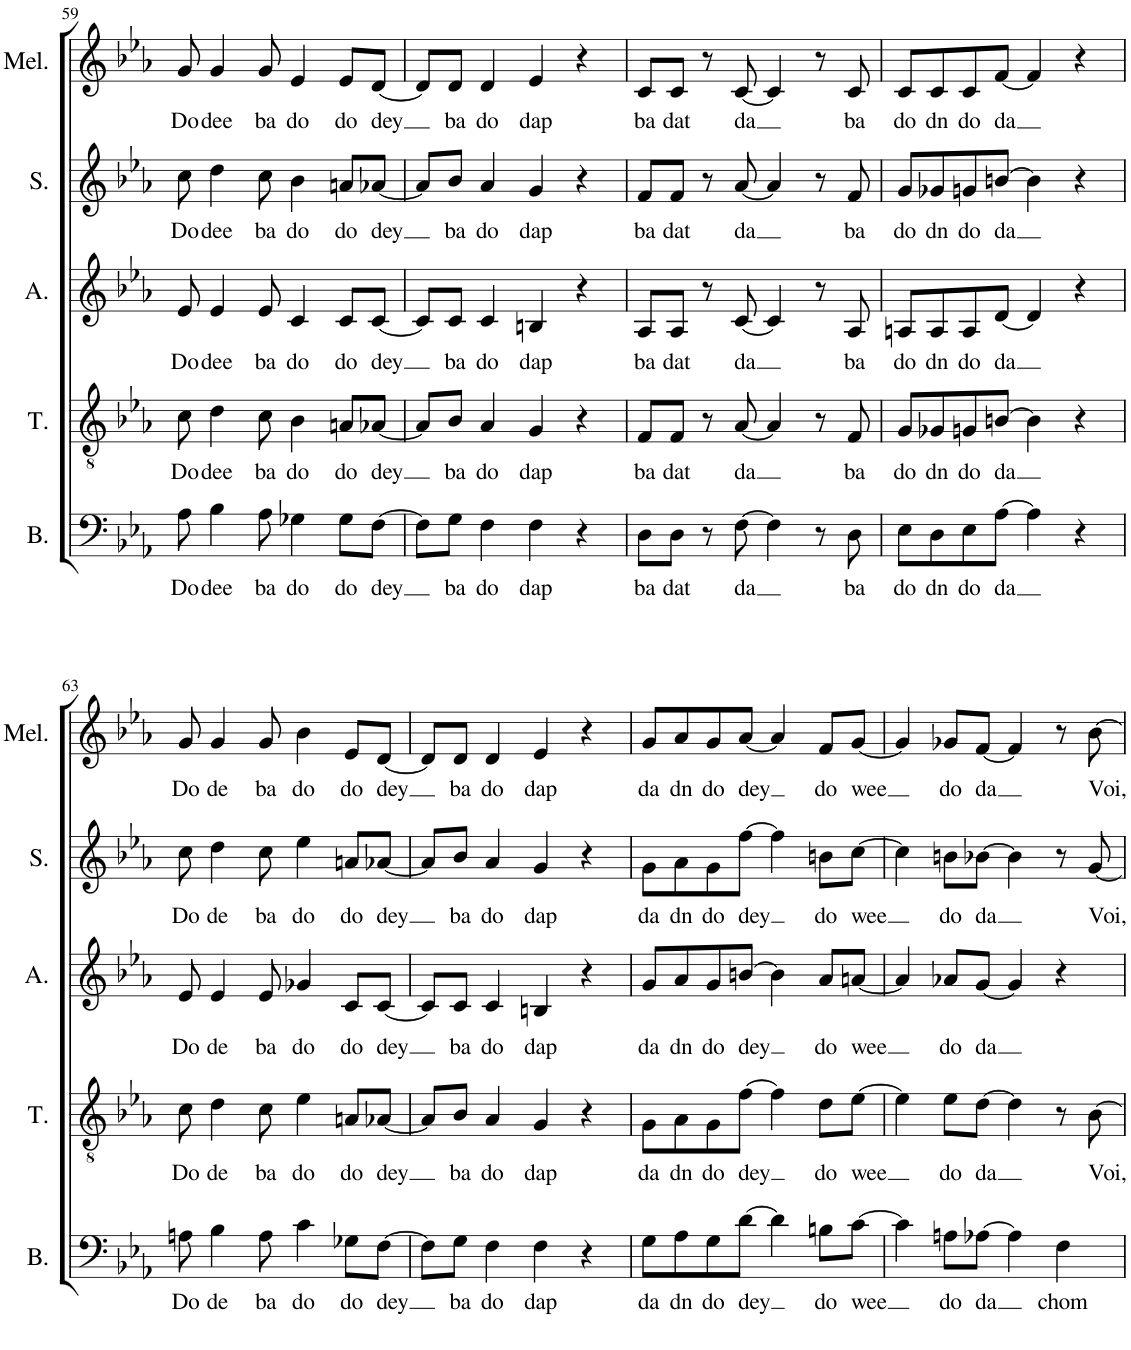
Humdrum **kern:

**kern	**text	**kern	**text	**kern	**text	**kern	**text	**kern	**text
*part5	*part5	*part4	*part4	*part3	*part3	*part2	*part2	*part1	*part1
*staff5	*staff5	*staff4	*staff4	*staff3	*staff3	*staff2	*staff2	*staff1	*staff1
*I"Bass	*	*I"Tenor	*	*I"Alto	*	*I"Soprano	*	*I"Melody	*
*I'B.	*	*I'T.	*	*I'A.	*	*I'S.	*	*I'Mel.	*
!!LO:PB:g=z
*clefF4	*	*clefGv2	*	*clefG2	*	*clefG2	*	*clefG2	*
*k[b-e-a-]	*	*k[b-e-a-]	*	*k[b-e-a-]	*	*k[b-e-a-]	*	*k[b-e-a-]	*
*M4/4	*	*M4/4	*	*M4/4	*	*M4/4	*	*M4/4	*
=59	=59	=59	=59	=59	=59	=59	=59	=59	=59
!	!LO:LY:b	!	!LO:LY:b	!	!LO:LY:b	!	!LO:LY:b	!	!LO:LY:b
8A-\	Do	8c\	Do	8e-/	Do	8cc\	Do	8g/	Do
!	!LO:LY:b	!	!LO:LY:b	!	!LO:LY:b	!	!LO:LY:b	!	!LO:LY:b
4B-\	dee	4d\	dee	4e-/	dee	4dd\	dee	4g/	dee
!	!LO:LY:b	!	!LO:LY:b	!	!LO:LY:b	!	!LO:LY:b	!	!LO:LY:b
8A-\	ba	8c\	ba	8e-/	ba	8cc\	ba	8g/	ba
!	!LO:LY:b	!	!LO:LY:b	!	!LO:LY:b	!	!LO:LY:b	!	!LO:LY:b
4G-X\	do	4B-\	do	4c/	do	4b-\	do	4e-/	do
!	!LO:LY:b	!	!LO:LY:b	!	!LO:LY:b	!	!LO:LY:b	!	!LO:LY:b
8G-\L	do	8An/L	do	8c/L	do	8an/L	do	8e-/L	do
!	!LO:LY:b	!	!LO:LY:b	!	!LO:LY:b	!	!LO:LY:b	!	!LO:LY:b
[8F\J	dey	[8A-X/J	dey	[8c/J	dey	[8a-X/J	dey	[8d/J	dey
=60	=60	=60	=60	=60	=60	=60	=60	=60	=60
8F\L]	.	8A-/L]	.	8c/L]	.	8a-/L]	.	8d/L]	.
!	!LO:LY:b	!	!LO:LY:b	!	!LO:LY:b	!	!LO:LY:b	!	!LO:LY:b
8G\J	ba	8B-/J	ba	8c/J	ba	8b-/J	ba	8d/J	ba
!	!LO:LY:b	!	!LO:LY:b	!	!LO:LY:b	!	!LO:LY:b	!	!LO:LY:b
4F\	do	4A-/	do	4c/	do	4a-/	do	4d/	do
!	!LO:LY:b	!	!LO:LY:b	!	!LO:LY:b	!	!LO:LY:b	!	!LO:LY:b
4F\	dap	4G/	dap	4Bn/	dap	4g/	dap	4e-/	dap
4r	.	4r	.	4r	.	4r	.	4r	.
=61	=61	=61	=61	=61	=61	=61	=61	=61	=61
!	!LO:LY:b	!	!LO:LY:b	!	!LO:LY:b	!	!LO:LY:b	!	!LO:LY:b
8D\L	ba	8F/L	ba	8A-/L	ba	8f/L	ba	8c/L	ba
!	!LO:LY:b	!	!LO:LY:b	!	!LO:LY:b	!	!LO:LY:b	!	!LO:LY:b
8D\J	dat	8F/J	dat	8A-/J	dat	8f/J	dat	8c/J	dat
8r	.	8r	.	8r	.	8r	.	8r	.
!	!LO:LY:b	!	!LO:LY:b	!	!LO:LY:b	!	!LO:LY:b	!	!LO:LY:b
[8F\	da	[8A-/	da	[8c/	da	[8a-/	da	[8c/	da
4F\]	.	4A-/]	.	4c/]	.	4a-/]	.	4c/]	.
8r	.	8r	.	8r	.	8r	.	8r	.
!	!LO:LY:b	!	!LO:LY:b	!	!LO:LY:b	!	!LO:LY:b	!	!LO:LY:b
8D\	ba	8F/	ba	8A-/	ba	8f/	ba	8c/	ba
=62	=62	=62	=62	=62	=62	=62	=62	=62	=62
!	!LO:LY:b	!	!LO:LY:b	!	!LO:LY:b	!	!LO:LY:b	!	!LO:LY:b
8E-\L	do	8G/L	do	8An/L	do	8g/L	do	8c/L	do
!	!LO:LY:b	!	!LO:LY:b	!	!LO:LY:b	!	!LO:LY:b	!	!LO:LY:b
8D\	dn	8G-X/	dn	8A/	dn	8g-X/	dn	8c/	dn
!	!LO:LY:b	!	!LO:LY:b	!	!LO:LY:b	!	!LO:LY:b	!	!LO:LY:b
8E-\	do	8Gn/	do	8A/	do	8gn/	do	8c/	do
!	!LO:LY:b	!	!LO:LY:b	!	!LO:LY:b	!	!LO:LY:b	!	!LO:LY:b
[8A-\J	da	[8Bn/J	da	[8d/J	da	[8bn/J	da	[8f/J	da
4A-\]	.	4B\]	.	4d/]	.	4b\]	.	4f/]	.
4r	.	4r	.	4r	.	4r	.	4r	.
!!LO:LB:g=z
=63	=63	=63	=63	=63	=63	=63	=63	=63	=63
!	!LO:LY:b	!	!LO:LY:b	!	!LO:LY:b	!	!LO:LY:b	!	!LO:LY:b
8An\	Do	8c\	Do	8e-/	Do	8cc\	Do	8g/	Do
!	!LO:LY:b	!	!LO:LY:b	!	!LO:LY:b	!	!LO:LY:b	!	!LO:LY:b
4B-\	de	4d\	de	4e-/	de	4dd\	de	4g/	de
!	!LO:LY:b	!	!LO:LY:b	!	!LO:LY:b	!	!LO:LY:b	!	!LO:LY:b
8A\	ba	8c\	ba	8e-/	ba	8cc\	ba	8g/	ba
!	!LO:LY:b	!	!LO:LY:b	!	!LO:LY:b	!	!LO:LY:b	!	!LO:LY:b
4c\	do	4e-\	do	4g-X/	do	4ee-\	do	4b-\	do
!	!LO:LY:b	!	!LO:LY:b	!	!LO:LY:b	!	!LO:LY:b	!	!LO:LY:b
8G-X\L	do	8An/L	do	8c/L	do	8an/L	do	8e-/L	do
!	!LO:LY:b	!	!LO:LY:b	!	!LO:LY:b	!	!LO:LY:b	!	!LO:LY:b
[8F\J	dey	[8A-X/J	dey	[8c/J	dey	[8a-X/J	dey	[8d/J	dey
=64	=64	=64	=64	=64	=64	=64	=64	=64	=64
8F\L]	.	8A-/L]	.	8c/L]	.	8a-/L]	.	8d/L]	.
!	!LO:LY:b	!	!LO:LY:b	!	!LO:LY:b	!	!LO:LY:b	!	!LO:LY:b
8G\J	ba	8B-/J	ba	8c/J	ba	8b-/J	ba	8d/J	ba
!	!LO:LY:b	!	!LO:LY:b	!	!LO:LY:b	!	!LO:LY:b	!	!LO:LY:b
4F\	do	4A-/	do	4c/	do	4a-/	do	4d/	do
!	!LO:LY:b	!	!LO:LY:b	!	!LO:LY:b	!	!LO:LY:b	!	!LO:LY:b
4F\	dap	4G/	dap	4Bn/	dap	4g/	dap	4e-/	dap
4r	.	4r	.	4r	.	4r	.	4r	.
=65	=65	=65	=65	=65	=65	=65	=65	=65	=65
!	!LO:LY:b	!	!LO:LY:b	!	!LO:LY:b	!	!LO:LY:b	!	!LO:LY:b
8G\L	da	8G\L	da	8g/L	da	8g\L	da	8g/L	da
!	!LO:LY:b	!	!LO:LY:b	!	!LO:LY:b	!	!LO:LY:b	!	!LO:LY:b
8A-\	dn	8A-\	dn	8a-/	dn	8a-\	dn	8a-/	dn
!	!LO:LY:b	!	!LO:LY:b	!	!LO:LY:b	!	!LO:LY:b	!	!LO:LY:b
8G\	do	8G\	do	8g/	do	8g\	do	8g/	do
!	!LO:LY:b	!	!LO:LY:b	!	!LO:LY:b	!	!LO:LY:b	!	!LO:LY:b
[8d\J	dey	[8f\J	dey	[8bn/J	dey	[8ff\J	dey	[8a-/J	dey
4d\]	.	4f\]	.	4b\]	.	4ff\]	.	4a-/]	.
!	!LO:LY:b	!	!LO:LY:b	!	!LO:LY:b	!	!LO:LY:b	!	!LO:LY:b
8Bn\L	do	8d\L	do	8a-/L	do	8bn\L	do	8f/L	do
!	!LO:LY:b	!	!LO:LY:b	!	!LO:LY:b	!	!LO:LY:b	!	!LO:LY:b
[8c\J	wee	[8e-\J	wee	[8an/J	wee	[8cc\J	wee	[8g/J	wee
=66	=66	=66	=66	=66	=66	=66	=66	=66	=66
4c\]	.	4e-\]	.	4a/]	.	4cc\]	.	4g/]	.
!	!LO:LY:b	!	!LO:LY:b	!	!LO:LY:b	!	!LO:LY:b	!	!LO:LY:b
8An\L	do	8e-\L	do	8a-X/L	do	8bn\L	do	8g-X/L	do
!	!LO:LY:b	!	!LO:LY:b	!	!LO:LY:b	!	!LO:LY:b	!	!LO:LY:b
[8A-X\J	da	[8d\J	da	[8g/J	da	[8b-X\J	da	[8f/J	da
4A-\]	.	4d\]	.	4g/]	.	4b-\]	.	4f/]	.
!	!LO:LY:b	!	!	!	!	!	!	!	!
4F\	chom	8r	.	4r	.	8r	.	8r	.
!	!	!	!LO:LY:b	!	!	!	!LO:LY:b	!	!LO:LY:b
.	.	[8B-\	Voi,	.	.	[8g/	Voi,	[8b-\	Voi,
=	=	=	=	=	=	=	=	=	=
*-	*-	*-	*-	*-	*-	*-	*-	*-	*-
